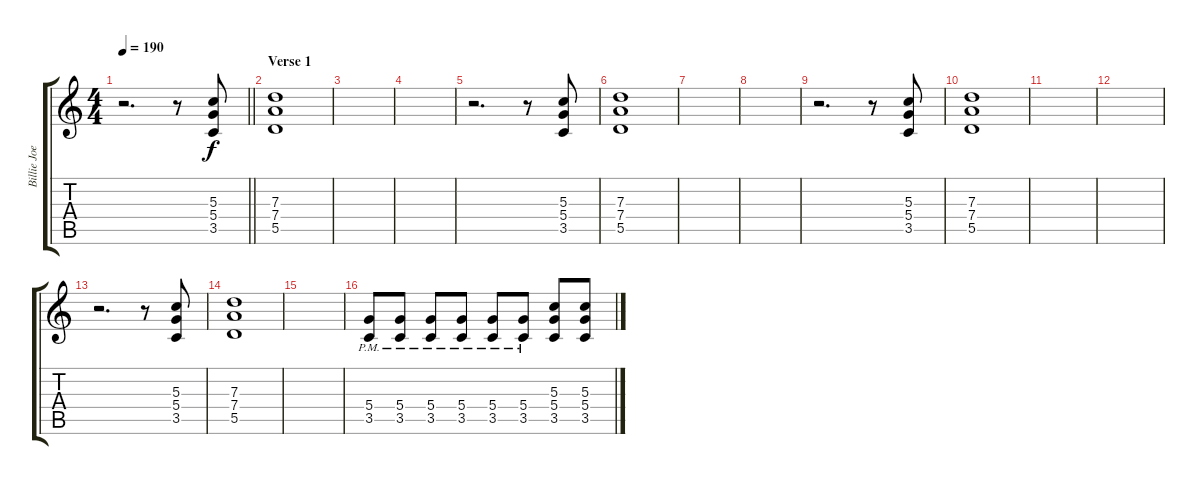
\track ("Billie Joe" "Billie Joe") {instrument distortionguitar}
\staff {score tabs}
\tuning (E4 B3 G3 D3 A2 E2) {hide}
\ts (4 4)
\tempo 190
\clef g2
\barLineRight lightlight
\ks c
r.2{d dy f} r.8 (5.3 5.4 3.5).8 |
\section ("" "Verse 1")
(7.3 7.4 5.5).1 |
|
|
r.2{d} r.8 (5.3 5.4 3.5).8 |
(7.3 7.4 5.5).1 |
|
|
r.2{d} r.8 (5.3 5.4 3.5).8 |
(7.3 7.4 5.5).1 |
|
|
r.2{d} r.8 (5.3 5.4 3.5).8 |
(7.3 7.4 5.5).1 |
|
(5.4 3.5{pm}).8 (5.4{pm} 3.5{pm}).8 (5.4{pm} 3.5{pm}).8 (5.4{pm} 3.5{pm}).8 (5.4{pm} 3.5{pm}).8 (5.4{pm} 3.5{pm}).8 (5.3 5.4 3.5).8 (5.3 5.4 3.5).8
